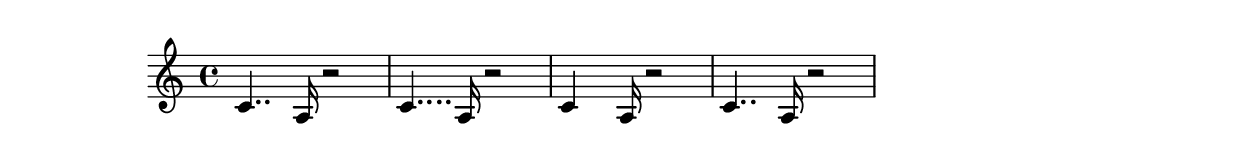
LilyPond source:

% DO NOT EDIT this file manually; it is automatically
% generated from Documentation/snippets/new
% Make any changes in Documentation/snippets/new/
% and then run scripts/auxiliar/makelsr.py
%
% This file is in the public domain.
%% Note: this file works from version 2.13.36
\version "2.13.36"
\header {
%% Translation of GIT committish: 91eeed36c877fe625d957437d22081721c8c6345

  texidoces = "
Este código muestra cómo cambiar la cantidad de puntillos de una nota.

"

  doctitlees = "Modificar el número de puntillos de una nota"


%% Translation of GIT committish: 190a067275167c6dc9dd0afef683d14d392b7033

  texidocfr = "Voici comment modifier le nombre de points d'augmentation
affectés à une note en particulier.

"
  doctitlefr = "Spécification du nombre de points d'augmentation d'une note"


  lsrtags = "rhythms,expressive-marks"
  texidoc = "This code demonstrates how to change the number of
augmentation dots on a single note."
  doctitle = "Changing the number of augmentation dots per note"
} % begin verbatim


\relative c' {
  c4.. a16 r2 |
  \override Dots #'dot-count = #4
  c4.. a16 r2 |
  \override Dots #'dot-count = #0
  c4.. a16 r2 |
  \revert Dots #'dot-count
  c4.. a16 r2 |
}
